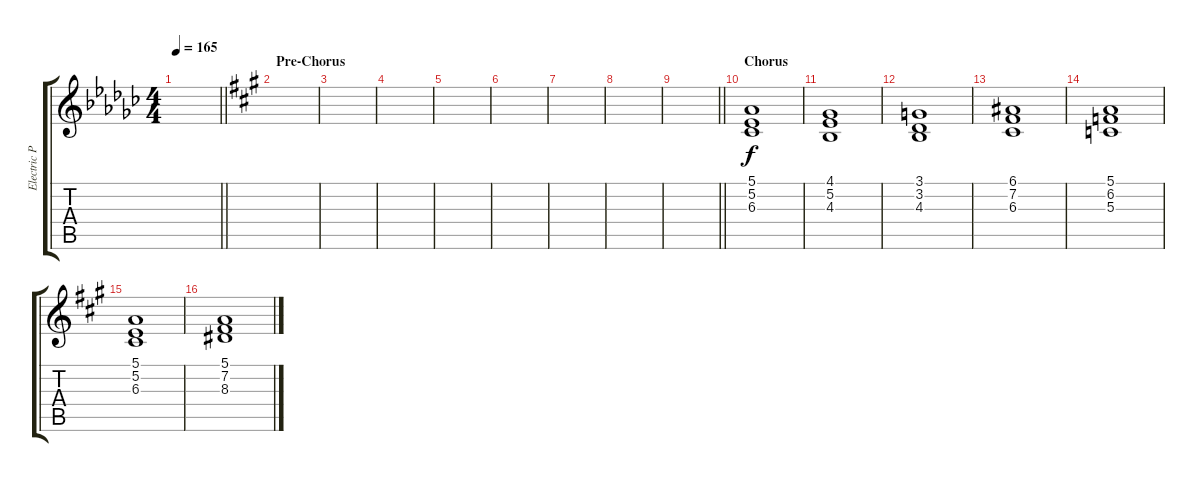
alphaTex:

\track ("Electric Piano" "Electric P") {instrument electricgrandpiano}
\staff {score tabs}
\tuning (E4 B3 G3 D3 A2 E2) {hide}
\ts (4 4)
\tempo 165
\clef g2
\barLineRight lightlight
\ks gb
|
\section ("" "Pre-Chorus")
\ks a
|
|
|
|
|
|
|
\barLineRight lightlight
|
\section ("" "Chorus")
(5.1 5.2 6.3).1 |
(4.1 5.2 4.3).1 |
(3.1 3.2 4.3).1 |
(6.1 7.2 6.3).1 |
(5.1 6.2 5.3).1 |
(5.1 5.2 6.3).1 |
(5.1 7.2 8.3).1
